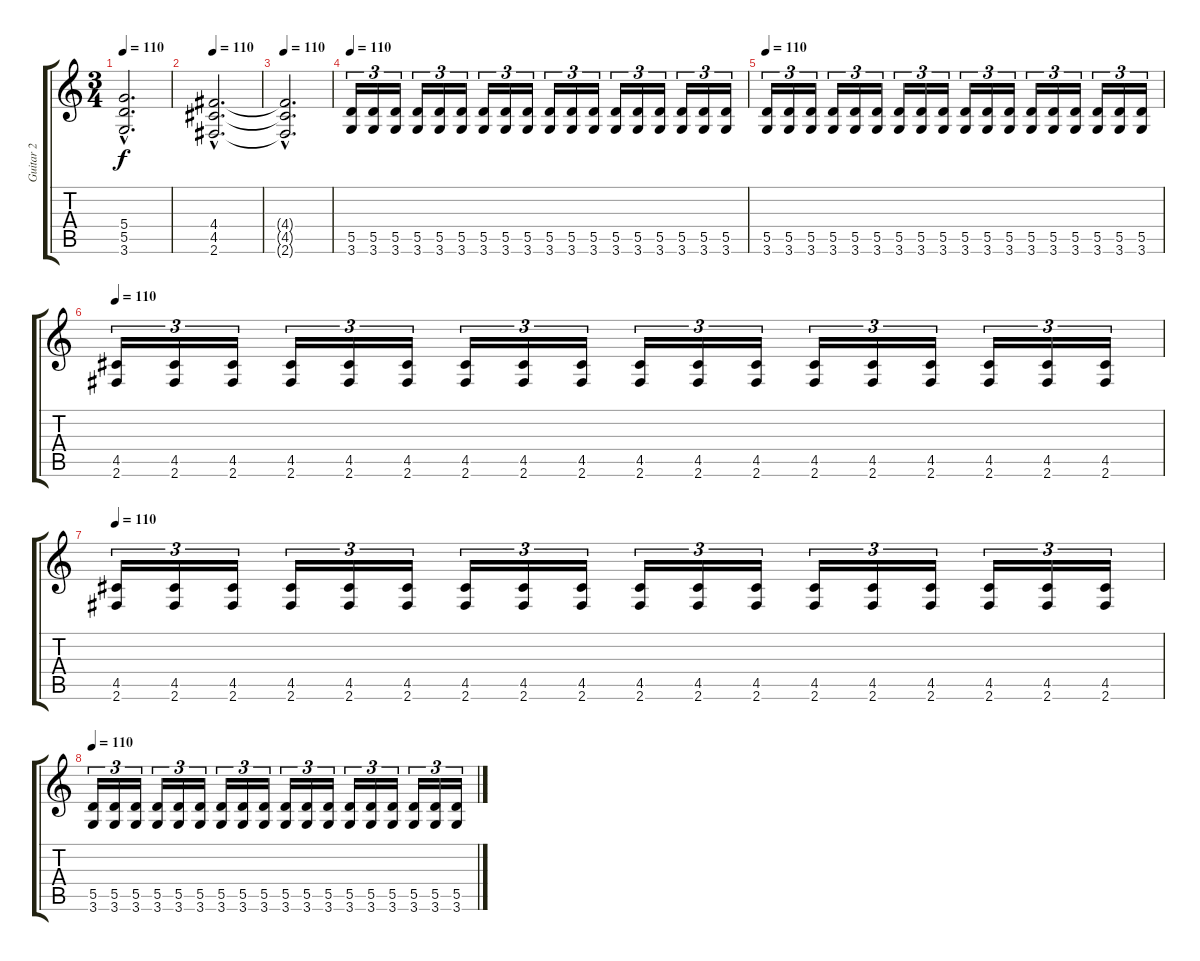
\track ("Guitar 2" "Guitar 2") {instrument distortionguitar}
\staff {score tabs}
\tuning (E4 B3 G3 D3 A2 E2) {hide}
\ts (3 4)
\tempo 110
\clef g2
\ks c
(5.4{hac t} 5.5{hac t} 3.6{hac t}).2{d dy f} |
\tempo 110
(4.4{hac} 4.5{hac} 2.6{hac}).2{d} |
\tempo 110
(4.4{hac t} 4.5{hac t} 2.6{hac t}).2{d} |
\tempo 110
(5.5 3.6).16{tu (3 2) volume 13 balance 8} (5.5 3.6).16{tu (3 2)} (5.5 3.6).16{tu (3 2)} (5.5 3.6).16{tu (3 2)} (5.5 3.6).16{tu (3 2)} (5.5 3.6).16{tu (3 2)} (5.5 3.6).16{tu (3 2)} (5.5 3.6).16{tu (3 2)} (5.5 3.6).16{tu (3 2)} (5.5 3.6).16{tu (3 2)} (5.5 3.6).16{tu (3 2)} (5.5 3.6).16{tu (3 2)} (5.5 3.6).16{tu (3 2)} (5.5 3.6).16{tu (3 2)} (5.5 3.6).16{tu (3 2)} (5.5 3.6).16{tu (3 2)} (5.5 3.6).16{tu (3 2)} (5.5 3.6).16{tu (3 2)} |
\tempo 110
(5.5 3.6).16{tu (3 2) volume 13 balance 8} (5.5 3.6).16{tu (3 2)} (5.5 3.6).16{tu (3 2)} (5.5 3.6).16{tu (3 2)} (5.5 3.6).16{tu (3 2)} (5.5 3.6).16{tu (3 2)} (5.5 3.6).16{tu (3 2)} (5.5 3.6).16{tu (3 2)} (5.5 3.6).16{tu (3 2)} (5.5 3.6).16{tu (3 2)} (5.5 3.6).16{tu (3 2)} (5.5 3.6).16{tu (3 2)} (5.5 3.6).16{tu (3 2)} (5.5 3.6).16{tu (3 2)} (5.5 3.6).16{tu (3 2)} (5.5 3.6).16{tu (3 2)} (5.5 3.6).16{tu (3 2)} (5.5 3.6).16{tu (3 2)} |
\tempo 110
(4.5 2.6).16{tu (3 2)} (4.5 2.6).16{tu (3 2)} (4.5 2.6).16{tu (3 2)} (4.5 2.6).16{tu (3 2)} (4.5 2.6).16{tu (3 2)} (4.5 2.6).16{tu (3 2)} (4.5 2.6).16{tu (3 2)} (4.5 2.6).16{tu (3 2)} (4.5 2.6).16{tu (3 2)} (4.5 2.6).16{tu (3 2)} (4.5 2.6).16{tu (3 2)} (4.5 2.6).16{tu (3 2)} (4.5 2.6).16{tu (3 2)} (4.5 2.6).16{tu (3 2)} (4.5 2.6).16{tu (3 2)} (4.5 2.6).16{tu (3 2)} (4.5 2.6).16{tu (3 2)} (4.5 2.6).16{tu (3 2)} |
\tempo 110
(4.5 2.6).16{tu (3 2)} (4.5 2.6).16{tu (3 2)} (4.5 2.6).16{tu (3 2)} (4.5 2.6).16{tu (3 2)} (4.5 2.6).16{tu (3 2)} (4.5 2.6).16{tu (3 2)} (4.5 2.6).16{tu (3 2)} (4.5 2.6).16{tu (3 2)} (4.5 2.6).16{tu (3 2)} (4.5 2.6).16{tu (3 2)} (4.5 2.6).16{tu (3 2)} (4.5 2.6).16{tu (3 2)} (4.5 2.6).16{tu (3 2)} (4.5 2.6).16{tu (3 2)} (4.5 2.6).16{tu (3 2)} (4.5 2.6).16{tu (3 2)} (4.5 2.6).16{tu (3 2)} (4.5 2.6).16{tu (3 2)} |
\tempo 110
(5.5 3.6).16{tu (3 2) volume 13 balance 8} (5.5 3.6).16{tu (3 2)} (5.5 3.6).16{tu (3 2)} (5.5 3.6).16{tu (3 2)} (5.5 3.6).16{tu (3 2)} (5.5 3.6).16{tu (3 2)} (5.5 3.6).16{tu (3 2)} (5.5 3.6).16{tu (3 2)} (5.5 3.6).16{tu (3 2)} (5.5 3.6).16{tu (3 2)} (5.5 3.6).16{tu (3 2)} (5.5 3.6).16{tu (3 2)} (5.5 3.6).16{tu (3 2)} (5.5 3.6).16{tu (3 2)} (5.5 3.6).16{tu (3 2)} (5.5 3.6).16{tu (3 2)} (5.5 3.6).16{tu (3 2)} (5.5 3.6).16{tu (3 2)}
